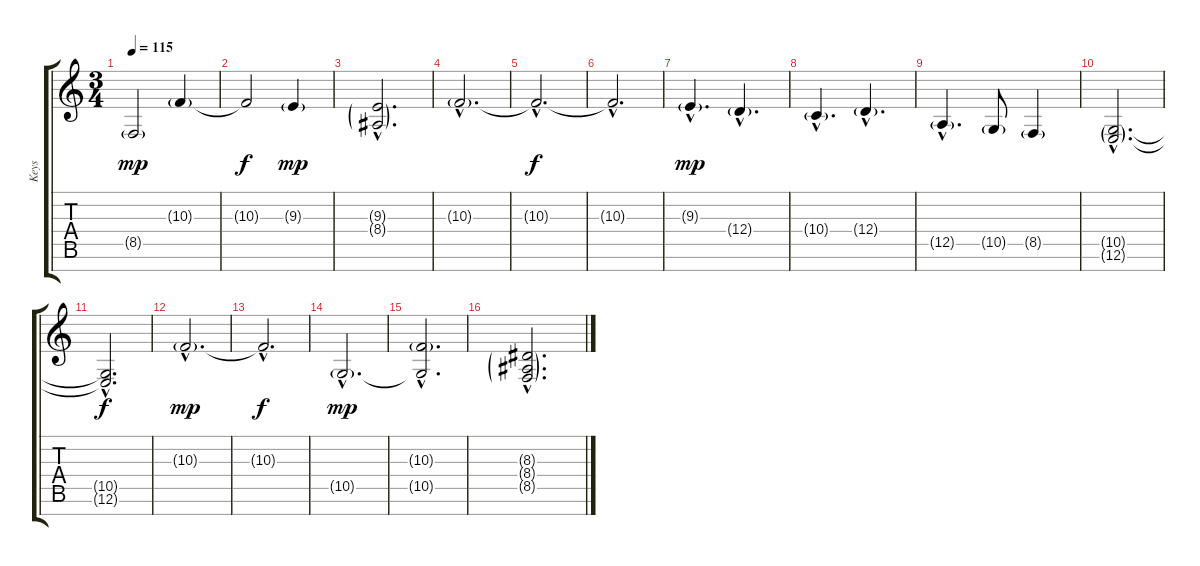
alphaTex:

\track ("Keys" "Keys") {instrument synthstrings2}
\staff {score tabs}
\tuning (E4 B3 G3 D3 A2 E2 B1) {hide}
\ts (3 4)
\tempo 115
\clef g2
\ks c
8.5{g}.2{dy mp} 10.3{g}.4 |
10.3{t}.2{dy f} 9.3{g}.4{dy mp} |
(9.3{g hac} 8.4{g hac}).2{d} |
10.3{g hac}.2{d} |
10.3{hac t}.2{d dy f} |
10.3{hac t}.2{d} |
9.3{g hac}.4{d dy mp} 12.4{g hac}.4{d} |
10.4{g hac}.4{d} 12.4{g hac}.4{d} |
12.5{g hac}.4{d} 10.5{g}.8 8.5{g}.4 |
(10.5{g hac} 12.6{g hac}).2{d} |
(10.5{hac t} 12.6{hac t}).2{d dy f} |
10.3{g hac}.2{d dy mp} |
10.3{hac t}.2{d dy f} |
10.5{g hac}.2{d dy mp} |
(10.3{g hac} 10.5{hac t}).2{d} |
(8.3{g hac} 8.4{g hac} 8.5{g hac}).2{d}
